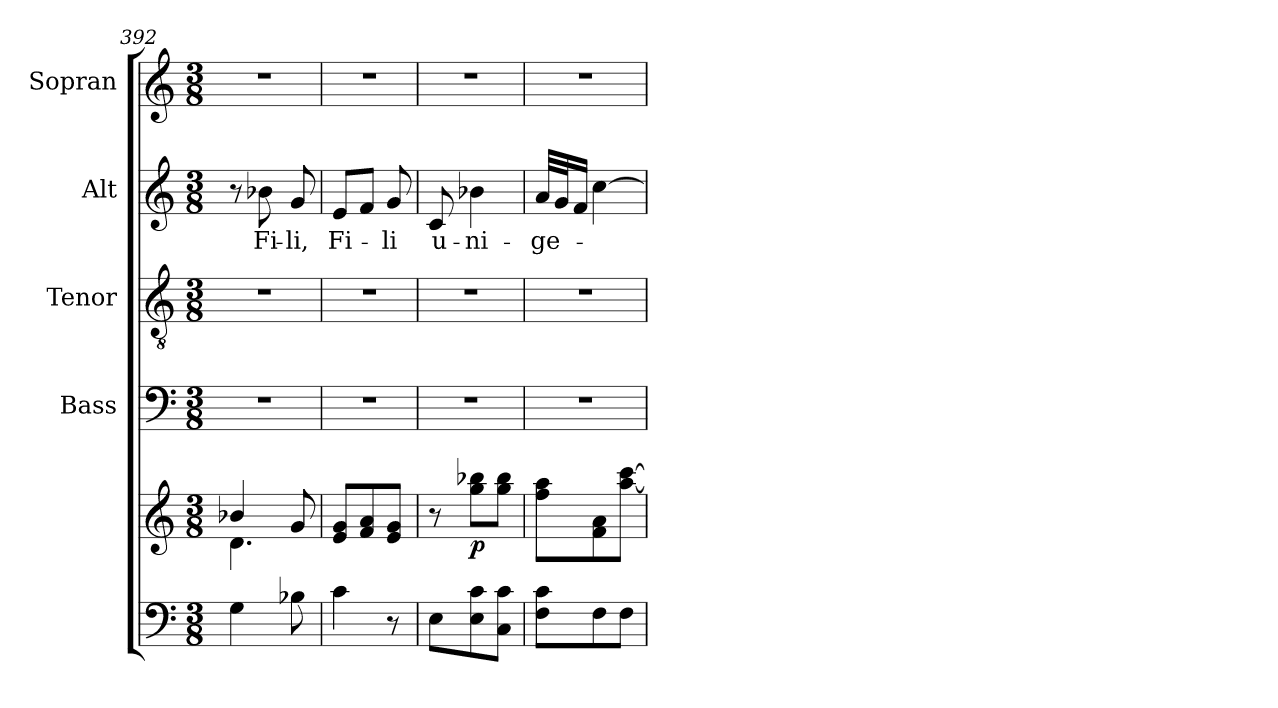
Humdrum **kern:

**kern	**kern	**dynam	**kern	**kern	**kern	**text	**kern
*part5	*part5	*part5	*part4	*part3	*part2	*part2	*part1
*staff6	*staff5	*staff5/6	*staff4	*staff3	*staff2	*staff2	*staff1
*	*	*	*I"Bass	*I"Tenor	*I"Alt	*	*I"Sopran
*	*	*	*I'B.	*I'T.	*I'A.	*	*I'S.
*clefF4	*clefG2	*	*clefF4	*clefGv2	*clefG2	*	*clefG2
*k[]	*k[]	*	*k[]	*k[]	*k[]	*	*k[]
*C:	*C:	*	*C:	*C:	*C:	*	*C:
*M3/8	*M3/8	*	*M3/8	*M3/8	*M3/8	*	*M3/8
=392	=392	=392	=392	=392	=392	=392	=392
*	*^	*	*	*	*	*	*
4G\	4b-X/	4.d\	.	4.r	4.r	8r	.	4.r
!	!	!	!	!	!	!	!LO:LY:b	!
.	.	.	.	.	.	8b-X\	Fi-	.
!	!	!	!	!	!	!	!LO:LY:b	!
8B-X\	8g/	.	.	.	.	8g/	-li,	.
*	*v	*v	*	*	*	*	*	*
=393	=393	=393	=393	=393	=393	=393	=393
!	!	!	!	!	!	!LO:LY:b	!
4c\	8e/ 8g/L	.	4.r	4.r	8e/L	Fi-	4.r
.	8f/ 8a/	.	.	.	8f/J	.	.
!	!	!	!	!	!	!LO:LY:b	!
8r	8e/ 8g/J	.	.	.	8g/	-li	.
=394	=394	=394	=394	=394	=394	=394	=394
!	!	!	!	!	!	!LO:LY:b	!
8E\L	8r	.	4.r	4.r	8c/	u-	4.r
!	!	!LO:DY:b	!	!	!	!LO:LY:b	!
8E\ 8c\	8gg\ 8bb-X\L	p	.	.	4b-X\	-ni-	.
8C\ 8c\J	8gg\ 8bb-\J	.	.	.	.	.	.
=395	=395	=395	=395	=395	=395	=395	=395
!	!	!	!	!	!	!LO:LY:b	!
8F\ 8c\L	8ff\ 8aa\L	.	4.r	4.r	32a/LLL	-ge-	4.r
.	.	.	.	.	32g/J	.	.
.	.	.	.	.	16f/JJ	.	.
8F\	8f\ 8a\	.	.	.	[4cc\	.	.
8F\J	[8aa\ [8ccc\J	.	.	.	.	.	.
=	=	=	=	=	=	=	=
*-	*-	*-	*-	*-	*-	*-	*-
